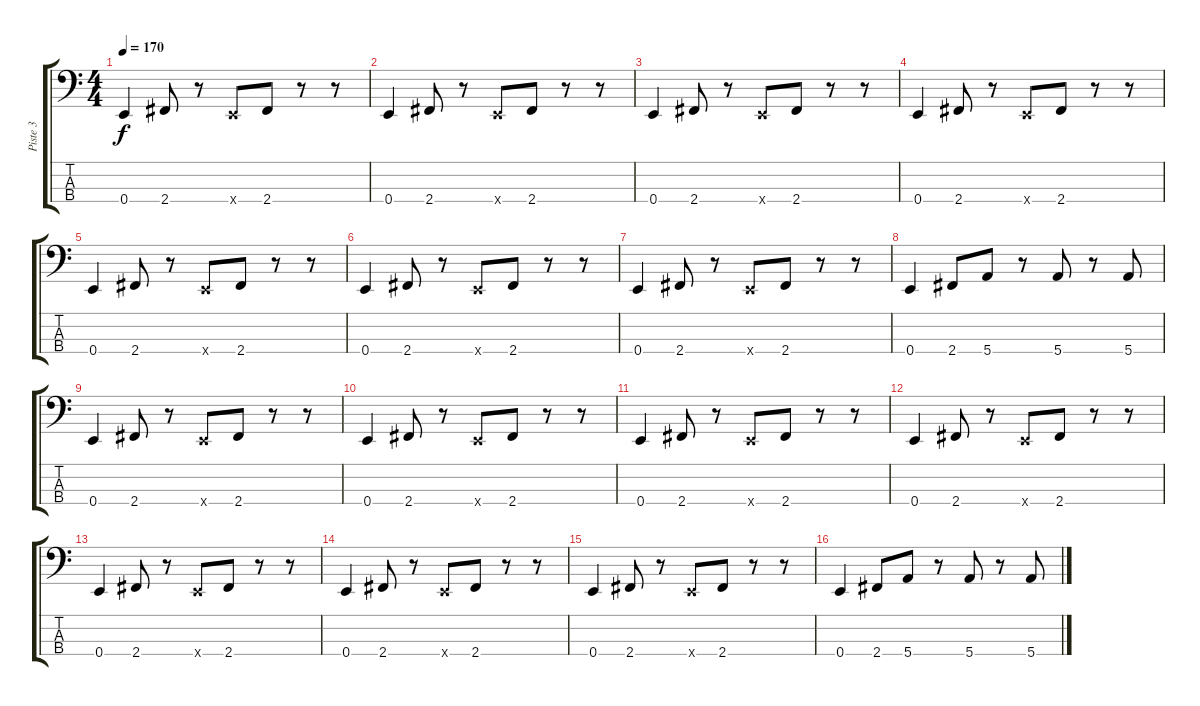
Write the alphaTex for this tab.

\track ("Piste 3" "Piste 3") {instrument electricbassfinger}
\staff {score tabs}
\tuning (G2 D2 A1 E1) {hide}
\ts (4 4)
\tempo 170
\clef f4
\ks c
0.4.4{dy f} 2.4.8 r.8 0.4{x}.8 2.4.8 r.8 r.8 |
0.4.4 2.4.8 r.8 0.4{x}.8 2.4.8 r.8 r.8 |
0.4.4 2.4.8 r.8 0.4{x}.8 2.4.8 r.8 r.8 |
0.4.4 2.4.8 r.8 0.4{x}.8 2.4.8 r.8 r.8 |
0.4.4 2.4.8 r.8 0.4{x}.8 2.4.8 r.8 r.8 |
0.4.4 2.4.8 r.8 0.4{x}.8 2.4.8 r.8 r.8 |
0.4.4 2.4.8 r.8 0.4{x}.8 2.4.8 r.8 r.8 |
0.4.4 2.4.8 5.4.8 r.8 5.4.8 r.8 5.4.8 |
0.4.4 2.4.8 r.8 0.4{x}.8 2.4.8 r.8 r.8 |
0.4.4 2.4.8 r.8 0.4{x}.8 2.4.8 r.8 r.8 |
0.4.4 2.4.8 r.8 0.4{x}.8 2.4.8 r.8 r.8 |
0.4.4 2.4.8 r.8 0.4{x}.8 2.4.8 r.8 r.8 |
0.4.4 2.4.8 r.8 0.4{x}.8 2.4.8 r.8 r.8 |
0.4.4 2.4.8 r.8 0.4{x}.8 2.4.8 r.8 r.8 |
0.4.4 2.4.8 r.8 0.4{x}.8 2.4.8 r.8 r.8 |
0.4.4 2.4.8 5.4.8 r.8 5.4.8 r.8 5.4.8
